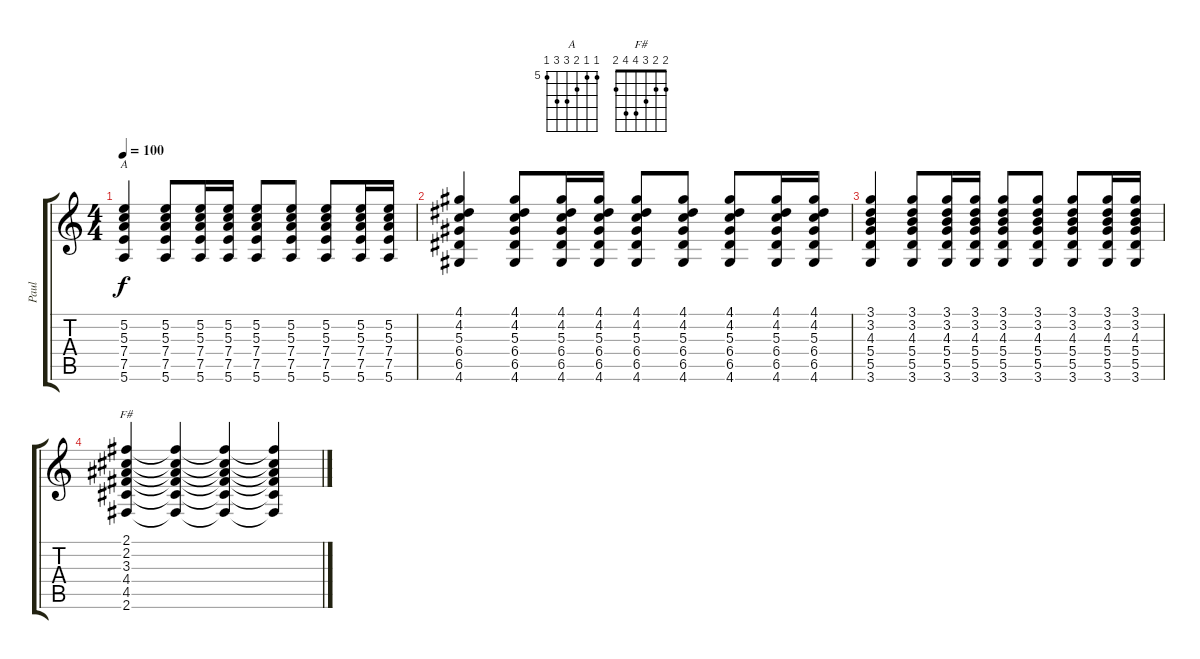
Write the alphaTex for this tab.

\track ("Paul" "Paul") {instrument acousticguitarsteel}
\staff {score tabs}
\tuning (E4 B3 G3 D3 A2 E2) {hide}
\chord ("A" 5 5 6 7 7 5) {firstfret 5}
\chord ("F#" 2 2 3 4 4 2)
\ts (4 4)
\tempo 100
\clef g2
\ks c
(5.2 5.3 7.4 7.5 5.6).4{ch "A" dy f} (5.2 5.3 7.4 7.5 5.6).8 (5.2 5.3 7.4 7.5 5.6).16 (5.2 5.3 7.4 7.5 5.6).16 (5.2 5.3 7.4 7.5 5.6).8 (5.2 5.3 7.4 7.5 5.6).8 (5.2 5.3 7.4 7.5 5.6).8 (5.2 5.3 7.4 7.5 5.6).16 (5.2 5.3 7.4 7.5 5.6).16 |
(4.1 4.2 5.3 6.4 6.5 4.6).4 (4.1 4.2 5.3 6.4 6.5 4.6).8 (4.1 4.2 5.3 6.4 6.5 4.6).16 (4.1 4.2 5.3 6.4 6.5 4.6).16 (4.1 4.2 5.3 6.4 6.5 4.6).8 (4.1 4.2 5.3 6.4 6.5 4.6).8 (4.1 4.2 5.3 6.4 6.5 4.6).8 (4.1 4.2 5.3 6.4 6.5 4.6).16 (4.1 4.2 5.3 6.4 6.5 4.6).16 |
(3.1 3.2 4.3 5.4 5.5 3.6).4 (3.1 3.2 4.3 5.4 5.5 3.6).8 (3.1 3.2 4.3 5.4 5.5 3.6).16 (3.1 3.2 4.3 5.4 5.5 3.6).16 (3.1 3.2 4.3 5.4 5.5 3.6).8 (3.1 3.2 4.3 5.4 5.5 3.6).8 (3.1 3.2 4.3 5.4 5.5 3.6).8 (3.1 3.2 4.3 5.4 5.5 3.6).16 (3.1 3.2 4.3 5.4 5.5 3.6).16 |
(2.1 2.2 3.3 4.4 4.5 2.6).4{ch "F#"} (2.1{t} 2.2{t} 3.3{t} 4.4{t} 4.5{t} 2.6{t}).4 (2.1{t} 2.2{t} 3.3{t} 4.4{t} 4.5{t} 2.6{t}).4 (2.1{t} 2.2{t} 3.3{t} 4.4{t} 4.5{t} 2.6{t}).4
